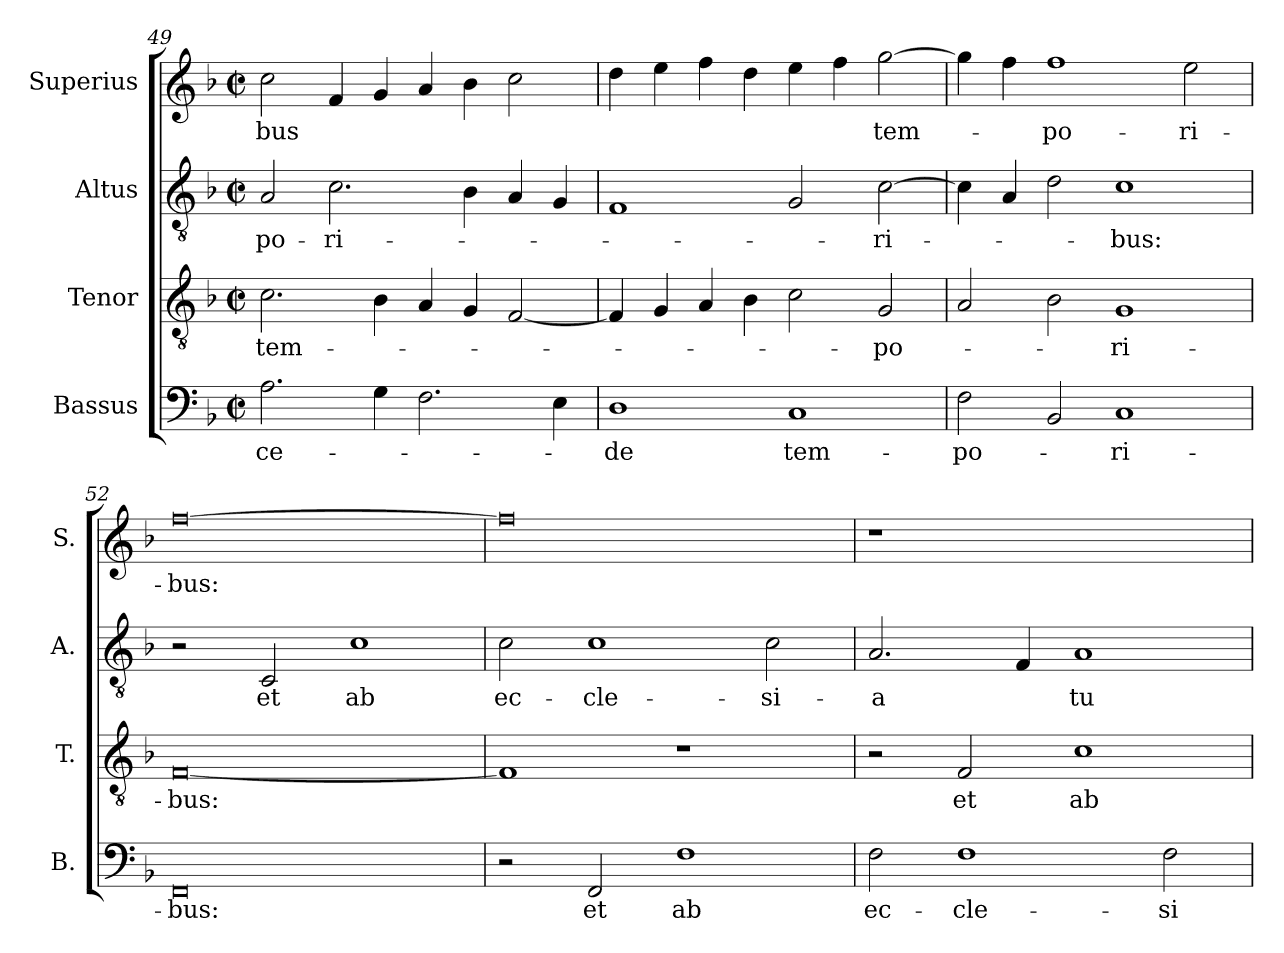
**kern	**text	**kern	**text	**kern	**text	**kern	**text
*part4	*part4	*part3	*part3	*part2	*part2	*part1	*part1
*staff4	*staff4	*staff3	*staff3	*staff2	*staff2	*staff1	*staff1
*I"Bassus	*	*I"Tenor	*	*I"Altus	*	*I"Superius	*
*I'B.	*	*I'T.	*	*I'A.	*	*I'S.	*
*clefF4	*	*clefGv2	*	*clefGv2	*	*clefG2	*
*	*	*ITrd7c12	*	*ITrd7c12	*	*	*
*k[b-]	*	*k[b-]	*	*k[b-]	*	*k[b-]	*
*F:	*	*F:	*	*F:	*	*F:	*
*M2/2	*	*M2/2	*	*M2/2	*	*M2/2	*
*met(c|)	*	*met(c|)	*	*met(c|)	*	*met(c|)	*
=49	=49	=49	=49	=49	=49	=49	=49
!	!LO:LY:b:color=#000000	!	!	!	!	!	!
!	!	!	!LO:LY:b:color=#000000	!	!	!	!
!	!	!	!	!	!LO:LY:b:color=#000000	!	!
!	!	!	!	!	!	!	!LO:LY:b:color=#000000
2.Ai\	-ce-	2.Ci\	tem-	2AAi/	-po-	2cci\	-bus
!	!	!	!	!	!LO:LY:b:color=#000000	!	!
.	.	.	.	2.Ci\	-ri-	4fi/	.
4Gi\	.	4BB-i\	.	.	.	4gi/	.
2.Fi\	.	4AAi/	.	.	.	4ai/	.
.	.	4GGi/	.	4BB-i\	.	4b-i\	.
.	.	[<2FFi/	.	4AAi/	.	2cci\	.
4Ei\	.	.	.	4GGi/	.	.	.
!!LO:LB:g=z
=50	=50	=50	=50	=50	=50	=50	=50
!	!LO:LY:b:color=#000000	!	!	!	!	!	!
1Di	-de	4FFi/]	.	1FFi	.	4ddi\	.
.	.	4GGi/	.	.	.	4eei\	.
.	.	4AAi/	.	.	.	4ffi\	.
.	.	4BB-i\	.	.	.	4ddi\	.
!	!LO:LY:b:color=#000000	!	!	!	!	!	!
1Ci	tem-	2Ci\	.	2GGi/	.	4eei\	.
.	.	.	.	.	.	4ffi\	.
!	!	!	!LO:LY:b:color=#000000	!	!	!	!
!	!	!	!	!	!LO:LY:b:color=#000000	!	!
!	!	!	!	!	!	!	!LO:LY:b:color=#000000
.	.	2GGi/	-po-	[>2Ci\	-ri-	[>2ggi\	tem-
=51	=51	=51	=51	=51	=51	=51	=51
!	!LO:LY:b:color=#000000	!	!	!	!	!	!
2Fi\	-po-	2AAi/	.	4Ci\]	.	4ggi\]	.
.	.	.	.	4AAi/	.	4ffi\	.
!	!	!	!	!	!	!	!LO:LY:b:color=#000000
2BB-i/	.	2BB-i\	.	2Di\	.	1ffi	-po-
!	!LO:LY:b:color=#000000	!	!	!	!	!	!
!	!	!	!LO:LY:b:color=#000000	!	!	!	!
!	!	!	!	!	!LO:LY:b:color=#000000	!	!
1Ci	-ri-	1GGi	-ri-	1Ci	-bus:	.	.
!	!	!	!	!	!	!	!LO:LY:b:color=#000000
.	.	.	.	.	.	2eei\	-ri-
=52	=52	=52	=52	=52	=52	=52	=52
!	!LO:LY:b:color=#000000	!	!	!	!	!	!
!	!	!	!LO:LY:b:color=#000000	!	!	!	!
!	!	!	!	!	!	!	!LO:LY:b:color=#000000
0FFi	-bus:	[<0FFi	-bus:	2r	.	[>0ffi	-bus:
!	!	!	!	!	!LO:LY:b:color=#000000	!	!
.	.	.	.	2CCi/	et	.	.
!	!	!	!	!	!LO:LY:b:color=#000000	!	!
.	.	.	.	1Ci	ab	.	.
=53	=53	=53	=53	=53	=53	=53	=53
!	!	!	!	!	!LO:LY:b:color=#000000	!	!
2r	.	1FFi]	.	2Ci\	ec-	0ffi]	.
!	!LO:LY:b:color=#000000	!	!	!	!	!	!
!	!	!	!	!	!LO:LY:b:color=#000000	!	!
2FFi/	et	.	.	1Ci	-cle-	.	.
!	!LO:LY:b:color=#000000	!	!	!	!	!	!
1Fi	ab	1r	.	.	.	.	.
!	!	!	!	!	!LO:LY:b:color=#000000	!	!
.	.	.	.	2Ci\	-si-	.	.
=54	=54	=54	=54	=54	=54	=54	=54
!	!LO:LY:b:color=#000000	!	!	!	!	!	!
!	!	!	!	!	!LO:LY:b:color=#000000	!LO:N:vis=1	!
2Fi\	ec-	2r	.	2.AAi/	-a	1r	.
!	!LO:LY:b:color=#000000	!	!	!	!	!	!
!	!	!	!LO:LY:b:color=#000000	!	!	!	!
1Fi	-cle-	2FFi/	et	.	.	.	.
.	.	.	.	4FFi/	.	.	.
!	!	!	!LO:LY:b:color=#000000	!	!	!	!
!	!	!	!	!	!LO:LY:b:color=#000000	!	!
.	.	1Ci	ab	1AAi	tu-	1ryy	.
!	!LO:LY:b:color=#000000	!	!	!	!	!	!
2Fi\	-si-	.	.	.	.	.	.
=	=	=	=	=	=	=	=
*-	*-	*-	*-	*-	*-	*-	*-
